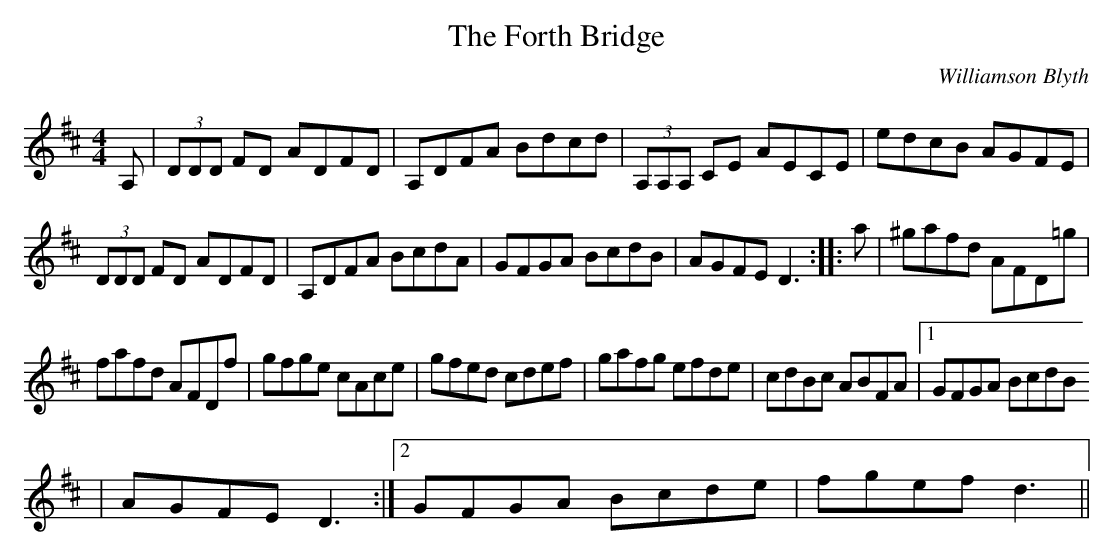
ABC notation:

X:1
T:The Forth Bridge
M:4/4
L:1/8
C:Williamson Blyth
K:D
A, | (3DDD FD ADFD | A,DFA Bdcd | (3A,A,A, CE AECE | edcB AGFE |
(3DDD FD ADFD | A,DFA BcdA | GFGA BcdB | AGFE D3 :||: a | ^gafd AFD=g |
fafd AFDf | gfge cAce | gfed cdef | gafg efde | cdBc ABFA |[1 GFGA BcdB
|
AGFE D3 :|[2 GFGA Bcde | fgef d3 ||
